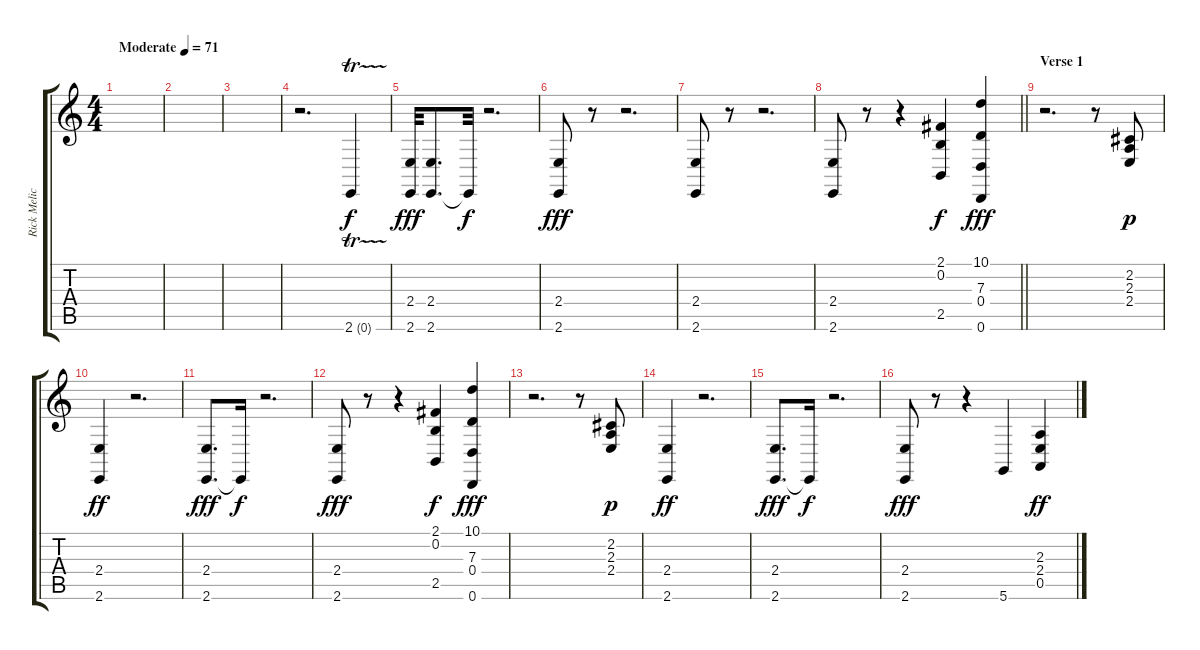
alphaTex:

\track ("Rick Melick" "Rick Melic") {instrument brightacousticpiano}
\staff {score tabs}
\tuning (E4 B3 G3 D3 A2 D2) {hide}
\ts (4 4)
\tempo (71 "Moderate")
\clef g2
\ks c
|
|
|
r.2{d} 2.6{tr (0 64)}.4 |
(2.4 2.6).32{dy fff} (2.4 2.6).8{d} 2.6{t}.32{dy f} r.2{d} |
(2.4 2.6).8{dy fff} r.8 r.2{d} |
(2.4 2.6).8 r.8 r.2{d} |
\barLineRight lightlight
(2.4 2.6).8 r.8 r.4 (2.1 0.2 2.5).4{dy f} (10.1 7.3 0.4 0.6).4{dy fff} |
\section ("" "Verse 1")
r.2{d volume 10} r.8 (2.2 2.3 2.4).8{dy p} |
(2.4 2.6).4{dy ff} r.2{d} |
(2.4 2.6).8{d dy fff} 2.6{t}.16{dy f} r.2{d} |
(2.4 2.6).8{dy fff} r.8 r.4 (2.1 0.2 2.5).4{dy f} (10.1 7.3 0.4 0.6).4{dy fff} |
r.2{d volume 10} r.8 (2.2 2.3 2.4).8{dy p} |
(2.4 2.6).4{dy ff} r.2{d} |
(2.4 2.6).8{d dy fff} 2.6{t}.16{dy f} r.2{d} |
(2.4 2.6).8{dy fff} r.8 r.4 5.6.4 (2.3 2.4 0.5).4{dy ff}
